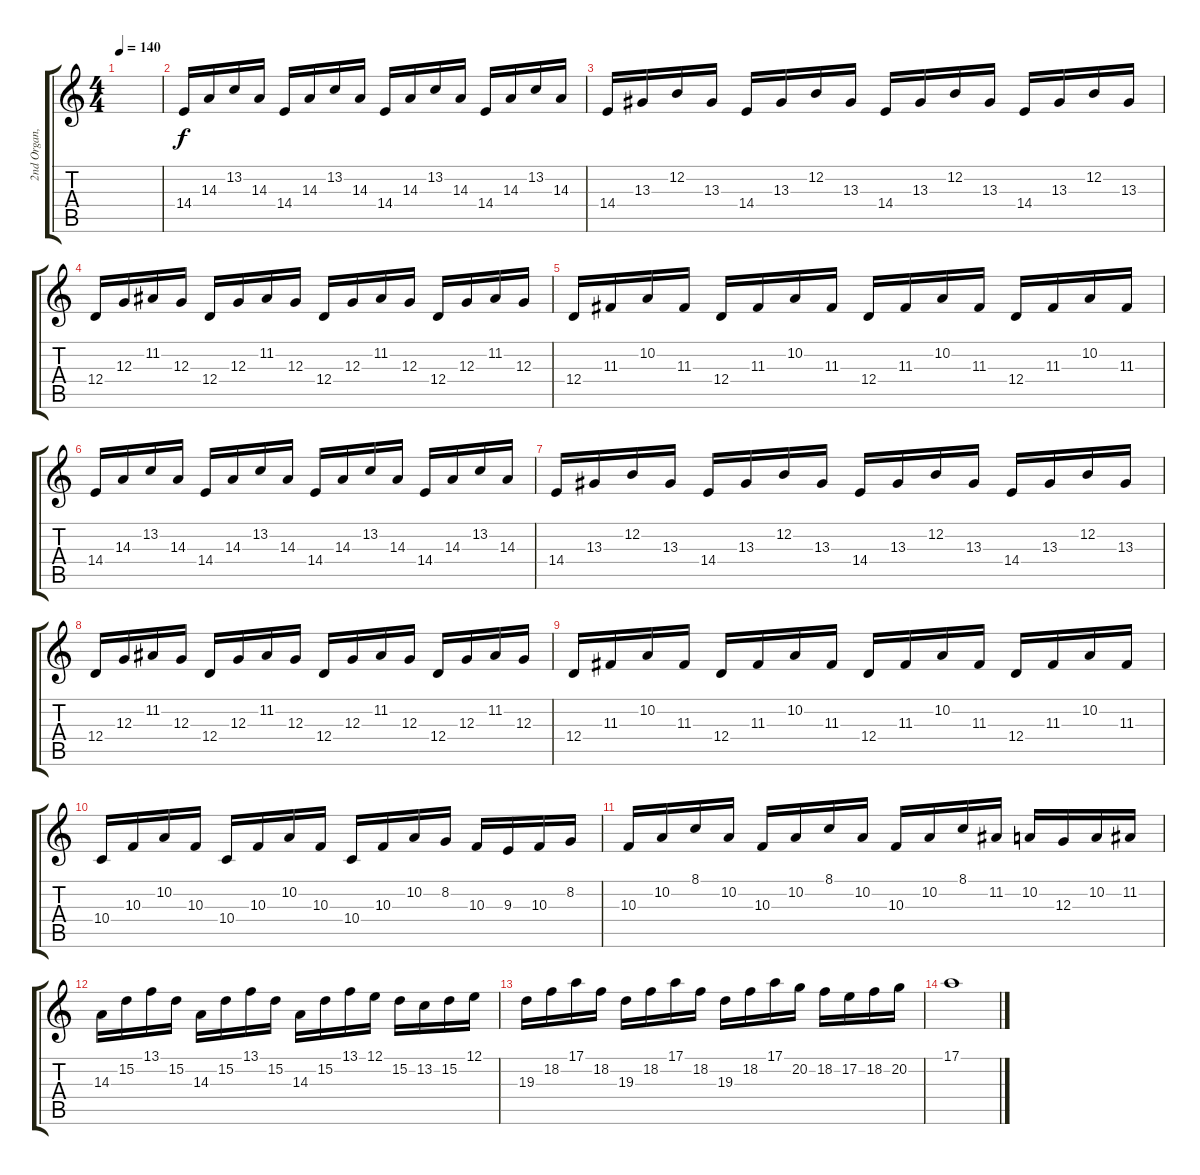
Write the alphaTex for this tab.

\track ("2nd Organ, 2nd Lead Guitar - Lord, Black" "2nd Organ,") {instrument rockorgan}
\staff {score tabs}
\tuning (E4 B3 G3 D3 A2 E2) {hide}
\ts (4 4)
\tempo 140
\clef g2
\ks c
|
14.4.16 14.3.16 13.2.16 14.3.16 14.4.16 14.3.16 13.2.16 14.3.16 14.4.16 14.3.16 13.2.16 14.3.16 14.4.16 14.3.16 13.2.16 14.3.16 |
14.4.16 13.3.16 12.2.16 13.3.16 14.4.16 13.3.16 12.2.16 13.3.16 14.4.16 13.3.16 12.2.16 13.3.16 14.4.16 13.3.16 12.2.16 13.3.16 |
12.4.16 12.3.16 11.2.16 12.3.16 12.4.16 12.3.16 11.2.16 12.3.16 12.4.16 12.3.16 11.2.16 12.3.16 12.4.16 12.3.16 11.2.16 12.3.16 |
12.4.16 11.3.16 10.2.16 11.3.16 12.4.16 11.3.16 10.2.16 11.3.16 12.4.16 11.3.16 10.2.16 11.3.16 12.4.16 11.3.16 10.2.16 11.3.16 |
14.4.16 14.3.16 13.2.16 14.3.16 14.4.16 14.3.16 13.2.16 14.3.16 14.4.16 14.3.16 13.2.16 14.3.16 14.4.16 14.3.16 13.2.16 14.3.16 |
14.4.16 13.3.16 12.2.16 13.3.16 14.4.16 13.3.16 12.2.16 13.3.16 14.4.16 13.3.16 12.2.16 13.3.16 14.4.16 13.3.16 12.2.16 13.3.16 |
12.4.16 12.3.16 11.2.16 12.3.16 12.4.16 12.3.16 11.2.16 12.3.16 12.4.16 12.3.16 11.2.16 12.3.16 12.4.16 12.3.16 11.2.16 12.3.16 |
12.4.16 11.3.16 10.2.16 11.3.16 12.4.16 11.3.16 10.2.16 11.3.16 12.4.16 11.3.16 10.2.16 11.3.16 12.4.16 11.3.16 10.2.16 11.3.16 |
10.4.16 10.3.16 10.2.16 10.3.16 10.4.16 10.3.16 10.2.16 10.3.16 10.4.16 10.3.16 10.2.16 8.2.16 10.3.16 9.3.16 10.3.16 8.2.16 |
10.3.16 10.2.16 8.1.16 10.2.16 10.3.16 10.2.16 8.1.16 10.2.16 10.3.16 10.2.16 8.1.16 11.2.16 10.2.16 12.3.16 10.2.16 11.2.16 |
14.3.16 15.2.16 13.1.16 15.2.16 14.3.16 15.2.16 13.1.16 15.2.16 14.3.16 15.2.16 13.1.16 12.1.16 15.2.16 13.2.16 15.2.16 12.1.16 |
19.3.16 18.2.16 17.1.16 18.2.16 19.3.16 18.2.16 17.1.16 18.2.16 19.3.16 18.2.16 17.1.16 20.2.16 18.2.16 17.2.16 18.2.16 20.2.16 |
17.1.1
